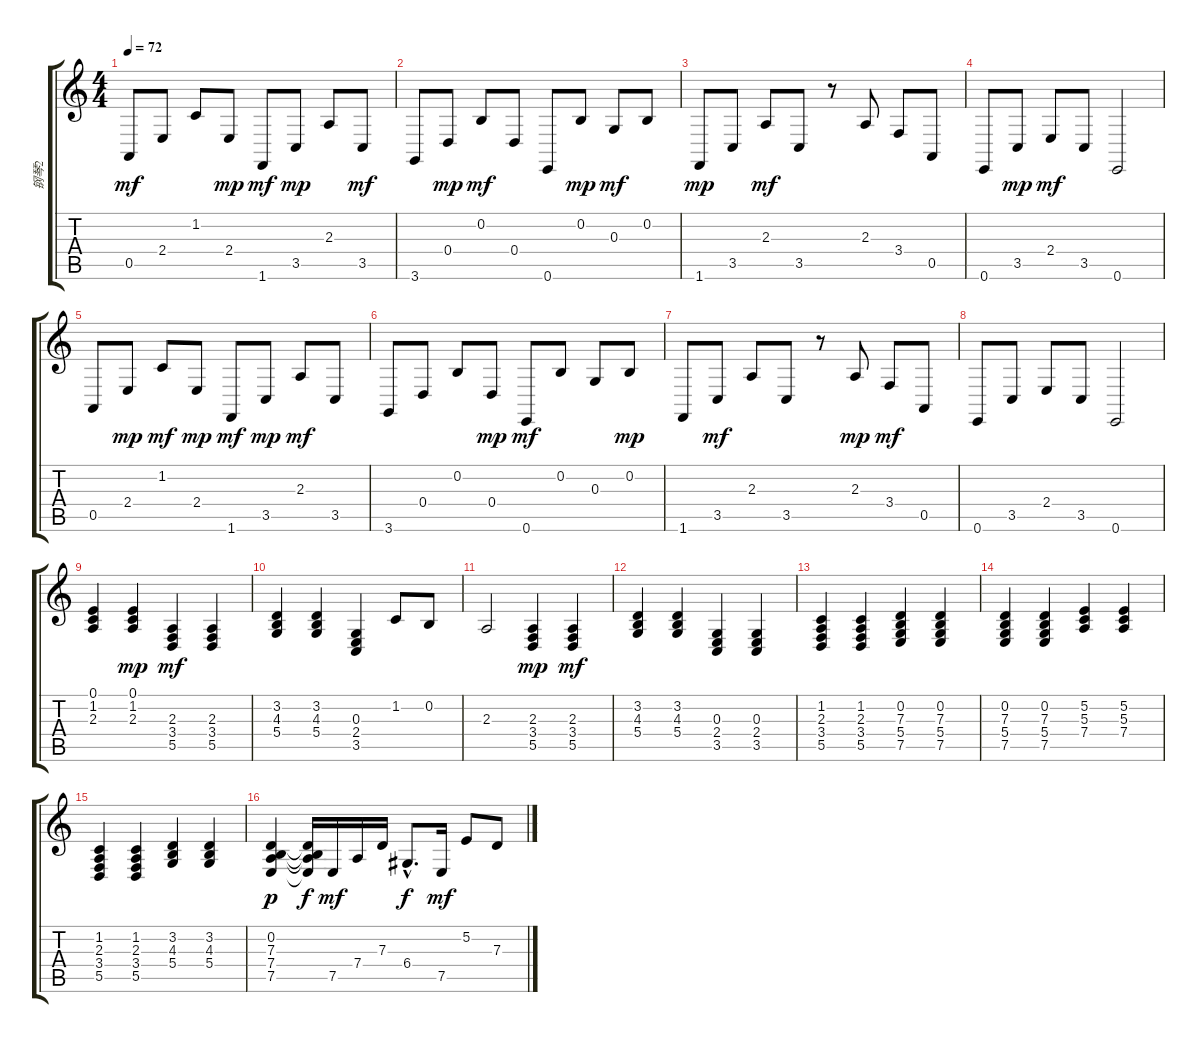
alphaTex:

\track ("钢琴2" "钢琴2") {instrument brightacousticpiano}
\staff {score tabs}
\tuning (E4 B3 G3 D3 A2 E2) {hide}
\ts (4 4)
\tempo 72
\clef g2
\ks c
0.5.8{dy mf instrument brightacousticpiano} 2.4.8 1.2.8 2.4.8{dy mp} 1.6.8{dy mf} 3.5.8{dy mp} 2.3.8 3.5.8{dy mf} |
3.6.8 0.4.8{dy mp} 0.2.8{dy mf} 0.4.8 0.6.8 0.2.8{dy mp} 0.3.8{dy mf} 0.2.8 |
1.6.8{dy mp} 3.5.8 2.3.8{dy mf} 3.5.8 r.8 2.3.8 3.4.8 0.5.8 |
0.6.8 3.5.8{dy mp} 2.4.8{dy mf} 3.5.8 0.6.2 |
0.5.8 2.4.8{dy mp} 1.2.8{dy mf} 2.4.8{dy mp} 1.6.8{dy mf} 3.5.8{dy mp} 2.3.8{dy mf} 3.5.8 |
3.6.8 0.4.8 0.2.8 0.4.8{dy mp} 0.6.8{dy mf} 0.2.8 0.3.8 0.2.8{dy mp} |
1.6.8 3.5.8{dy mf} 2.3.8 3.5.8 r.8 2.3.8{dy mp} 3.4.8{dy mf} 0.5.8 |
0.6.8 3.5.8 2.4.8 3.5.8 0.6.2 |
(0.1 1.2 2.3).4 (0.1 1.2 2.3).4{dy mp} (2.3 3.4 5.5).4{dy mf} (2.3 3.4 5.5).4 |
(3.2 4.3 5.4).4 (3.2 4.3 5.4).4 (0.3 2.4 3.5).4 1.2.8 0.2.8 |
2.3.2 (2.3 3.4 5.5).4{dy mp} (2.3 3.4 5.5).4{dy mf} |
(3.2 4.3 5.4).4 (3.2 4.3 5.4).4 (0.3 2.4 3.5).4 (0.3 2.4 3.5).4 |
(1.2 2.3 3.4 5.5).4 (1.2 2.3 3.4 5.5).4 (0.2 7.3 5.4 7.5).4 (0.2 7.3 5.4 7.5).4 |
(0.2 7.3 5.4 7.5).4 (0.2 7.3 5.4 7.5).4 (5.2 5.3 7.4).4 (5.2 5.3 7.4).4 |
(1.2 2.3 3.4 5.5).4 (1.2 2.3 3.4 5.5).4 (3.2 4.3 5.4).4 (3.2 4.3 5.4).4 |
(0.2 7.3 7.4 7.5).4{dy p} (0.2{t} 7.3{t} 7.4{t} 7.5{t}).16{dy f} 7.5.16{dy mf} 7.4.16 7.3.16 6.4{hac}.8{d dy f} 7.5.16{dy mf} 5.2.8 7.3.8
